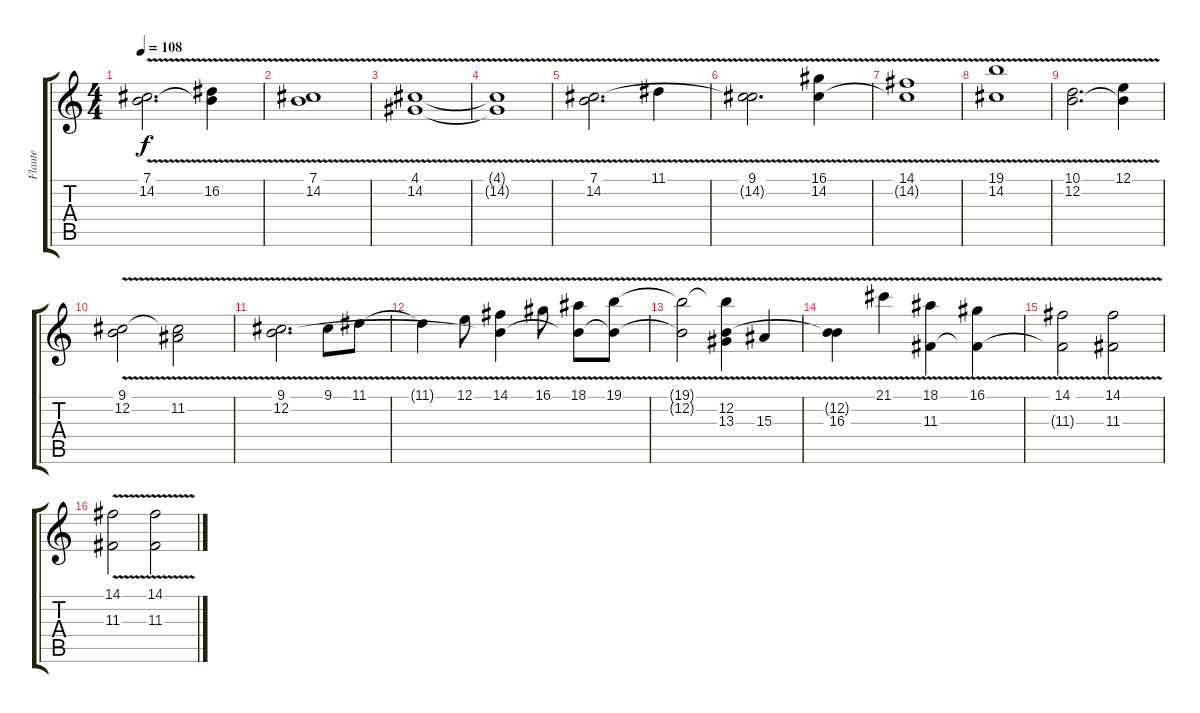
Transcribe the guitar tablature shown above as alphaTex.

\track ("Flaute" "Flaute") {instrument panflute}
\staff {score tabs}
\tuning (E4 B3 G3 D3 A2 E2) {hide}
\ts (4 4)
\tempo 108
\clef g2
\ks c
(7.1{v} 14.2{v}).2{d dy f} (7.1{t} 16.2{v}).4 |
(7.1{v} 14.2{v}).1 |
(4.1{v} 14.2{v}).1 |
(4.1{t} 14.2{t}).1 |
(7.1{v} 14.2{v}).2{d} 11.1{v}.4 |
(9.1{v} 14.2{t}).2{d} (16.1{v} 14.2).4 |
(14.1{v} 14.2{t}).1 |
(19.1{v} 14.2{v}).1 |
(10.1{v} 12.2{v}).2{d} (12.1{v} 12.2{t}).4 |
(9.1{v} 12.2).2 (9.1{t} 11.2).2 |
(9.1{v} 12.2{v}).2{d} 9.1{v}.8 11.1{v}.8 |
11.1{t}.4 12.1{v}.8 (14.1 12.2{t}).4 16.1{v}.8 (18.1{v} 12.2{t}).8 (19.1{v} 12.2{t}).8 |
(19.1{t} 12.2{t}).2 (19.1{t} 12.2{v} 13.3{v}).4 15.3{v}.4 |
(12.2{t} 16.3{v}).4 21.1{v}.4 (18.1{v} 11.3{v}).4 (16.1{v} 11.3{t}).4 |
(14.1{v} 11.3{t}).2 (14.1{v} 11.3{v}).2 |
(14.1{v} 11.3{v}).2 (14.1{v} 11.3{v}).2
